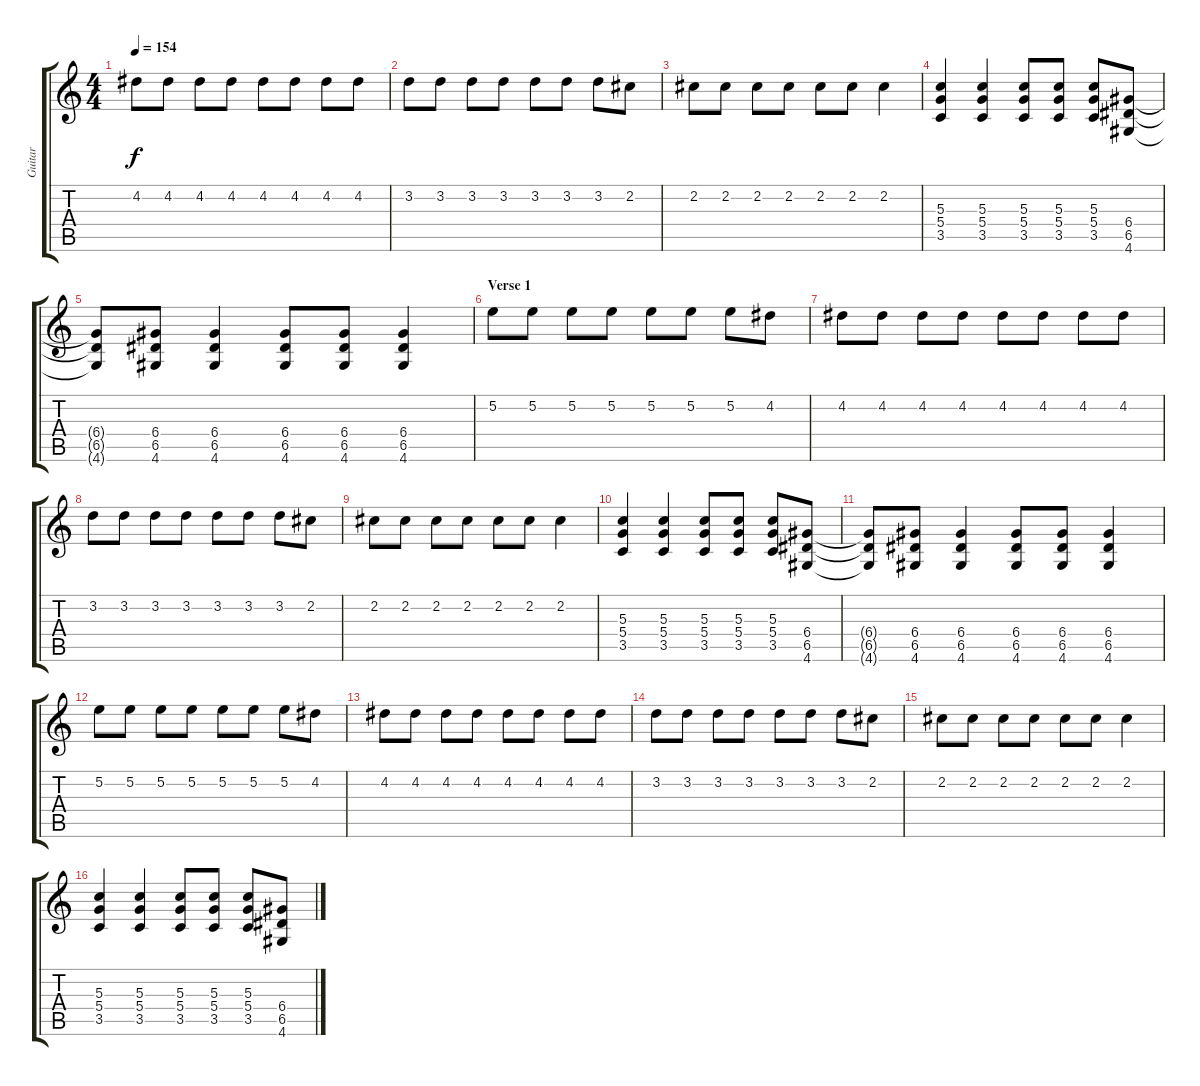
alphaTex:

\track ("Guitar" "Guitar") {instrument acousticguitarsteel}
\staff {score tabs}
\tuning (E4 B3 G3 D3 A2 E2) {hide}
\ts (4 4)
\tempo 154
\clef g2
\ks c
4.2.8{dy f} 4.2.8 4.2.8 4.2.8 4.2.8 4.2.8 4.2.8 4.2.8 |
3.2.8 3.2.8 3.2.8 3.2.8 3.2.8 3.2.8 3.2.8 2.2.8 |
2.2.8 2.2.8 2.2.8 2.2.8 2.2.8 2.2.8 2.2.4 |
(5.3 5.4 3.5).4 (5.3 5.4 3.5).4 (5.3 5.4 3.5).8 (5.3 5.4 3.5).8 (5.3 5.4 3.5).8 (6.4 6.5 4.6).8 |
(6.4{t} 6.5{t} 4.6{t}).8 (6.4 6.5 4.6).8 (6.4 6.5 4.6).4 (6.4 6.5 4.6).8 (6.4 6.5 4.6).8 (6.4 6.5 4.6).4 |
\section ("" "Verse 1")
5.2.8 5.2.8 5.2.8 5.2.8 5.2.8 5.2.8 5.2.8 4.2.8 |
4.2.8 4.2.8 4.2.8 4.2.8 4.2.8 4.2.8 4.2.8 4.2.8 |
3.2.8 3.2.8 3.2.8 3.2.8 3.2.8 3.2.8 3.2.8 2.2.8 |
2.2.8 2.2.8 2.2.8 2.2.8 2.2.8 2.2.8 2.2.4 |
(5.3 5.4 3.5).4 (5.3 5.4 3.5).4 (5.3 5.4 3.5).8 (5.3 5.4 3.5).8 (5.3 5.4 3.5).8 (6.4 6.5 4.6).8 |
(6.4{t} 6.5{t} 4.6{t}).8 (6.4 6.5 4.6).8 (6.4 6.5 4.6).4 (6.4 6.5 4.6).8 (6.4 6.5 4.6).8 (6.4 6.5 4.6).4 |
5.2.8 5.2.8 5.2.8 5.2.8 5.2.8 5.2.8 5.2.8 4.2.8 |
4.2.8 4.2.8 4.2.8 4.2.8 4.2.8 4.2.8 4.2.8 4.2.8 |
3.2.8 3.2.8 3.2.8 3.2.8 3.2.8 3.2.8 3.2.8 2.2.8 |
2.2.8 2.2.8 2.2.8 2.2.8 2.2.8 2.2.8 2.2.4 |
(5.3 5.4 3.5).4 (5.3 5.4 3.5).4 (5.3 5.4 3.5).8 (5.3 5.4 3.5).8 (5.3 5.4 3.5).8 (6.4 6.5 4.6).8
